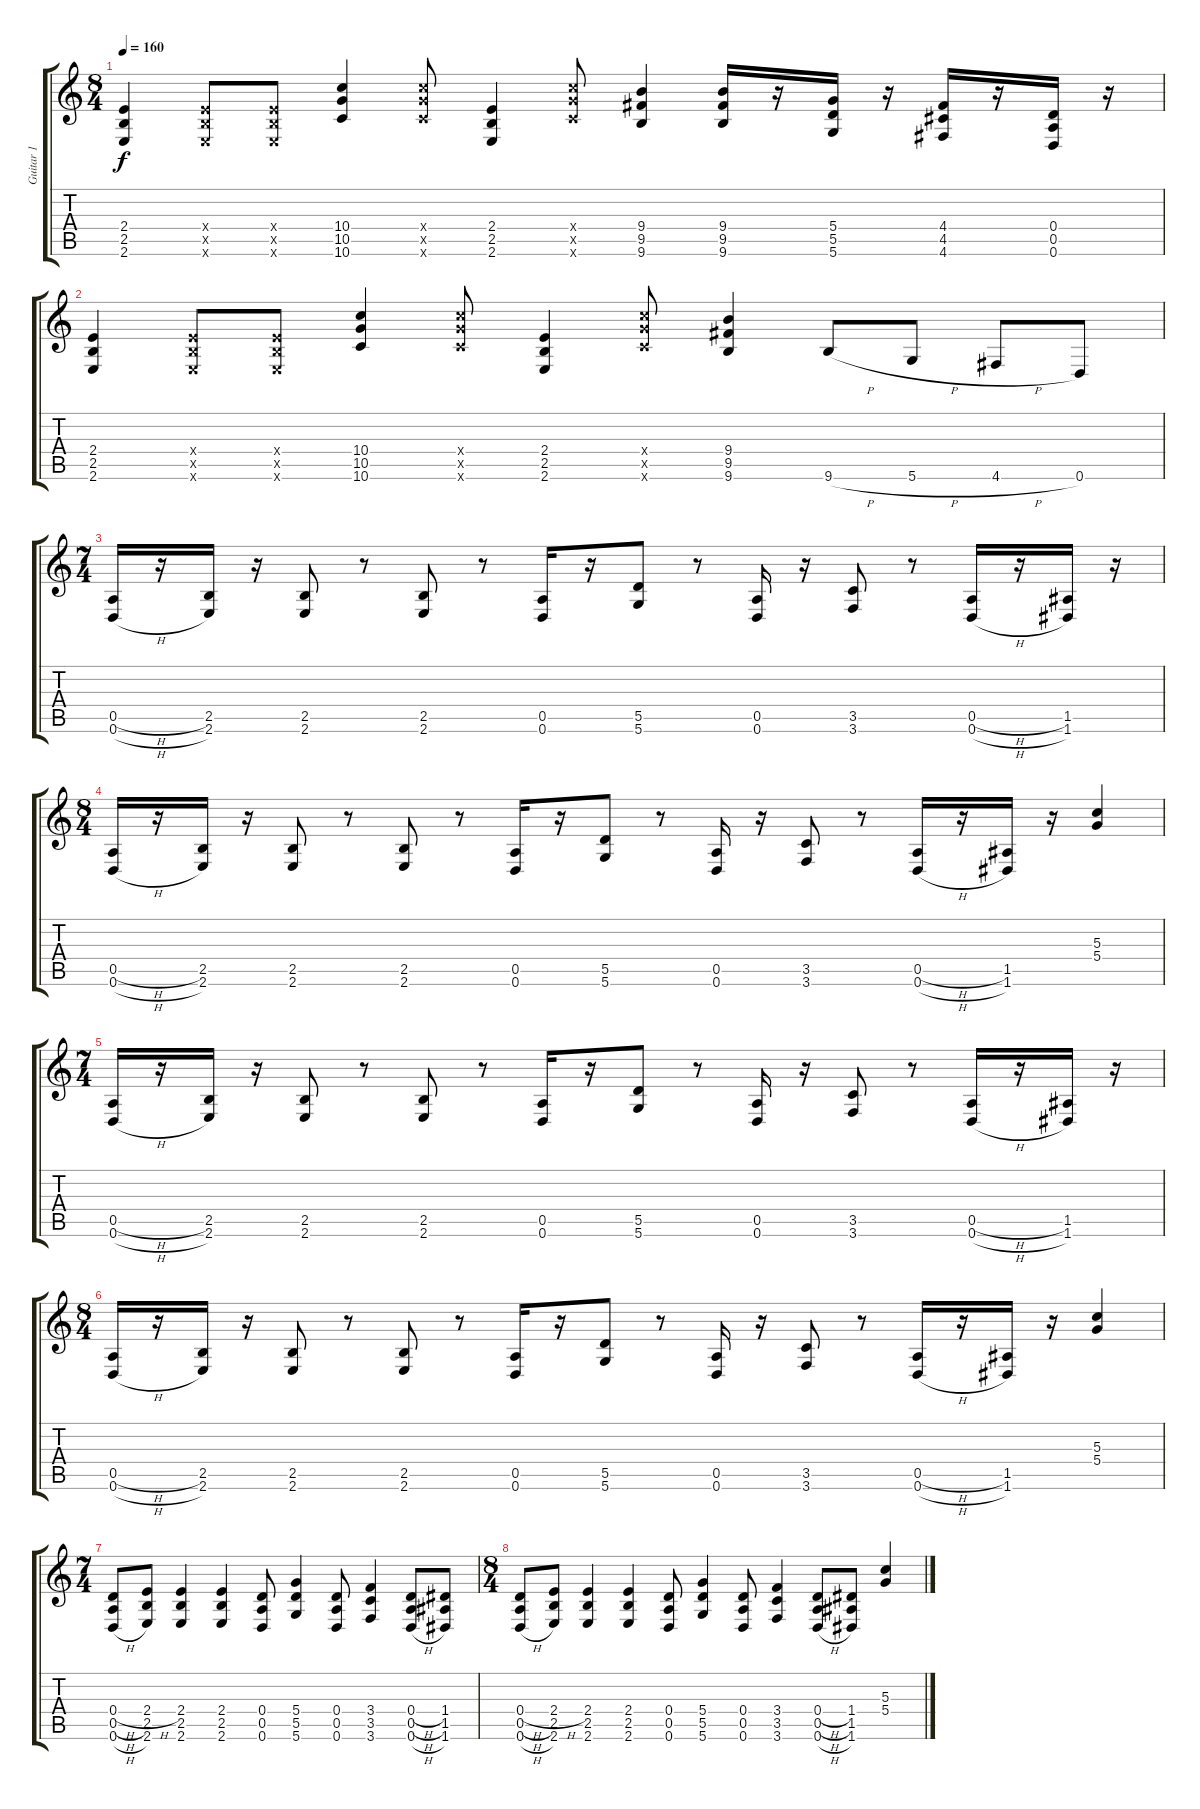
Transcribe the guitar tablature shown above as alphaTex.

\track ("Guitar 1" "Guitar 1") {instrument overdrivenguitar}
\staff {score tabs}
\tuning (E4 B3 G3 D3 A2 D2) {hide}
\ts (8 4)
\tempo 160
\clef g2
\ks c
(2.4 2.5 2.6).4{dy f} (2.4{x} 2.5{x} 2.6{x}).8 (2.4{x} 2.5{x} 2.6{x}).8 (10.4 10.5 10.6).4 (10.4{x} 10.5{x} 10.6{x}).8 (2.4 2.5 2.6).4 (10.4{x} 10.5{x} 10.6{x}).8 (9.4 9.5 9.6).4 (9.4 9.5 9.6).16 r.16 (5.4 5.5 5.6).16 r.16 (4.4 4.5 4.6).16 r.16 (0.4 0.5 0.6).16 r.16 |
(2.4 2.5 2.6).4 (2.4{x} 2.5{x} 2.6{x}).8 (2.4{x} 2.5{x} 2.6{x}).8 (10.4 10.5 10.6).4 (10.4{x} 10.5{x} 10.6{x}).8 (2.4 2.5 2.6).4 (10.4{x} 10.5{x} 10.6{x}).8 (9.4 9.5 9.6).4 9.6{h}.8 5.6{h}.8 4.6{h}.8 0.6.8 |
\ts (7 4)
(0.5{h} 0.6{h}).16 r.16 (2.5 2.6).16 r.16 (2.5 2.6).8 r.8 (2.5 2.6).8 r.8 (0.5 0.6).16 r.16 (5.5 5.6).8 r.8 (0.5 0.6).16 r.16 (3.5 3.6).8 r.8 (0.5{h} 0.6{h}).16 r.16 (1.5 1.6).16 r.16 |
\ts (8 4)
(0.5{h} 0.6{h}).16 r.16 (2.5 2.6).16 r.16 (2.5 2.6).8 r.8 (2.5 2.6).8 r.8 (0.5 0.6).16 r.16 (5.5 5.6).8 r.8 (0.5 0.6).16 r.16 (3.5 3.6).8 r.8 (0.5{h} 0.6{h}).16 r.16 (1.5 1.6).16 r.16 (5.3 5.4).4 |
\ts (7 4)
(0.5{h} 0.6{h}).16 r.16 (2.5 2.6).16 r.16 (2.5 2.6).8 r.8 (2.5 2.6).8 r.8 (0.5 0.6).16 r.16 (5.5 5.6).8 r.8 (0.5 0.6).16 r.16 (3.5 3.6).8 r.8 (0.5{h} 0.6{h}).16 r.16 (1.5 1.6).16 r.16 |
\ts (8 4)
(0.5{h} 0.6{h}).16 r.16 (2.5 2.6).16 r.16 (2.5 2.6).8 r.8 (2.5 2.6).8 r.8 (0.5 0.6).16 r.16 (5.5 5.6).8 r.8 (0.5 0.6).16 r.16 (3.5 3.6).8 r.8 (0.5{h} 0.6{h}).16 r.16 (1.5 1.6).16 r.16 (5.3 5.4).4 |
\ts (7 4)
(0.4{h} 0.5{h} 0.6{h}).8 (2.4{h} 2.5 2.6).8 (2.4 2.5 2.6).4 (2.4 2.5 2.6).4 (0.4 0.5 0.6).8 (5.4 5.5 5.6).4 (0.4 0.5 0.6).8 (3.4 3.5 3.6).4 (0.4{h} 0.5{h} 0.6{h}).8 (1.4 1.5 1.6).8 |
\ts (8 4)
(0.4{h} 0.5{h} 0.6{h}).8 (2.4{h} 2.5 2.6).8 (2.4 2.5 2.6).4 (2.4 2.5 2.6).4 (0.4 0.5 0.6).8 (5.4 5.5 5.6).4 (0.4 0.5 0.6).8 (3.4 3.5 3.6).4 (0.4{h} 0.5{h} 0.6{h}).8 (1.4 1.5 1.6).8 (5.3 5.4).4
